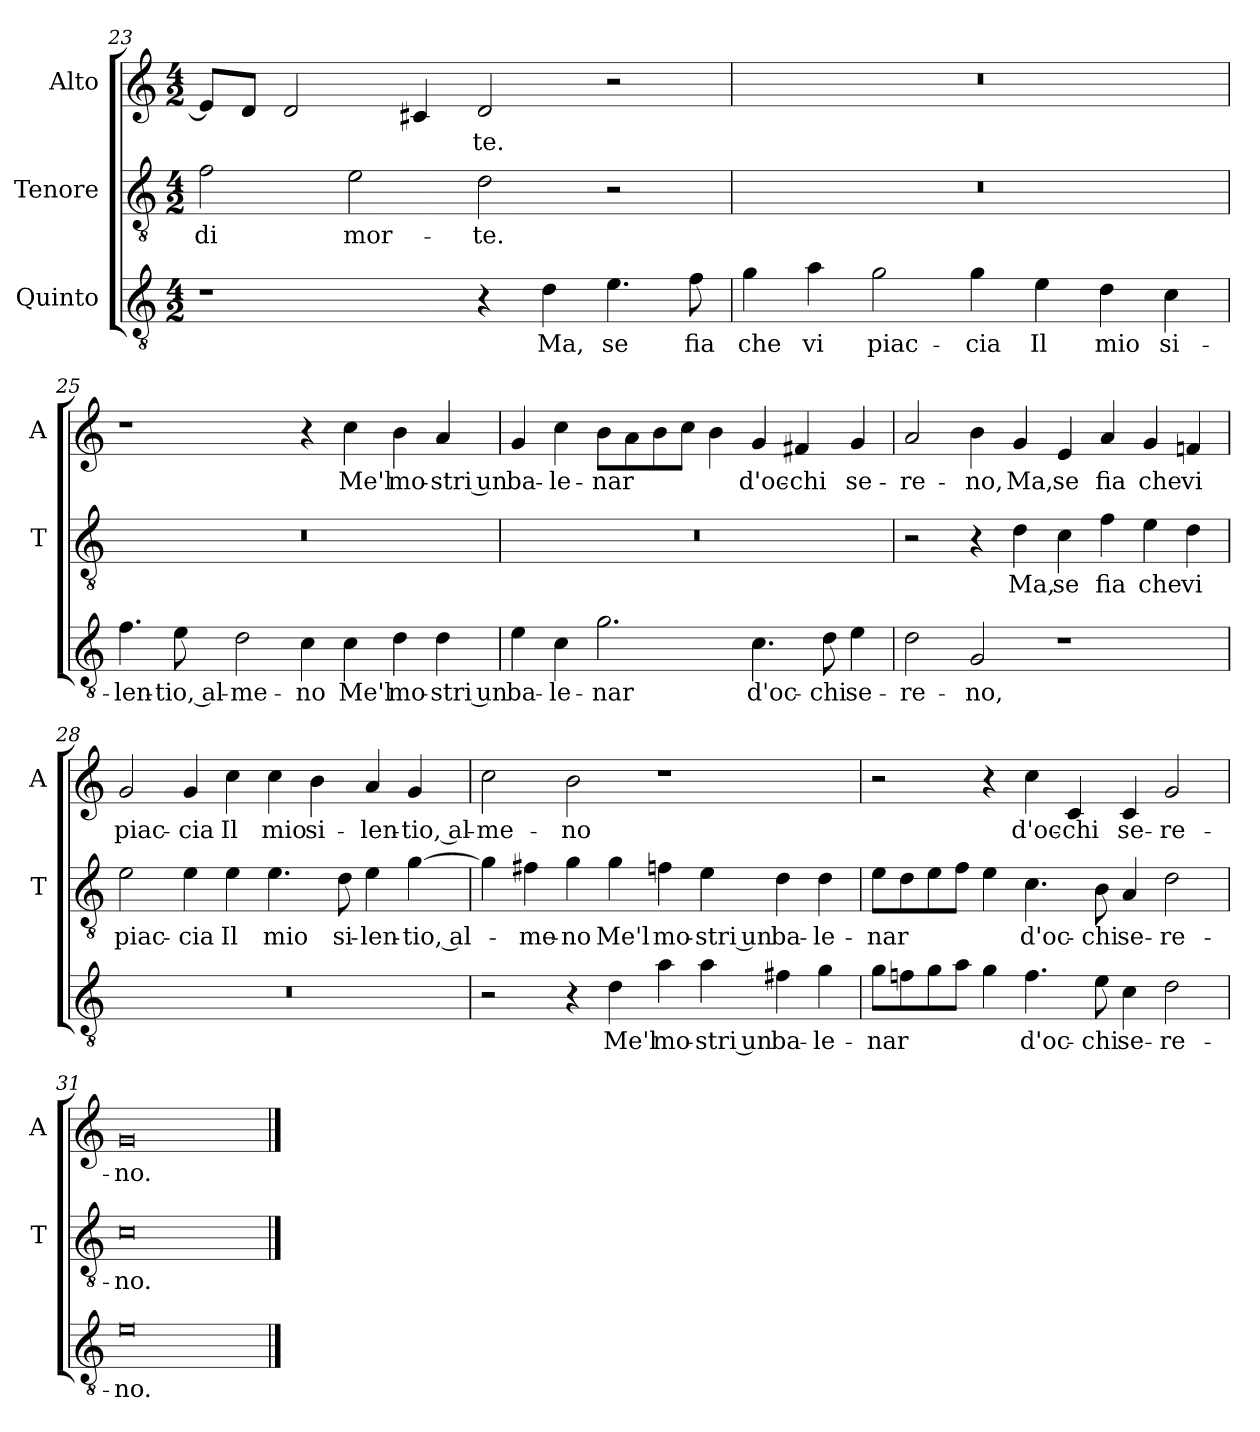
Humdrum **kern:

**kern	**text	**kern	**text	**kern	**text
*part3	*part3	*part2	*part2	*part1	*part1
*staff3	*staff3	*staff2	*staff2	*staff1	*staff1
*I"Quinto	*	*I"Tenore	*	*I"Alto	*
*	*	*I'T	*	*I'A	*
*clefGv2	*	*clefGv2	*	*clefG2	*
*k[]	*	*k[]	*	*k[]	*
*C:	*	*C:	*	*C:	*
*M4/2	*	*M4/2	*	*M4/2	*
=23	=23	=23	=23	=23	=23
1r	.	2f	di	8eL]	.
.	.	.	.	8dJ	.
.	.	.	.	2d	.
.	.	2e	mor-	.	.
.	.	.	.	4c#X	.
4r	.	2d	-te.	2d	-te.
4d	Ma,	.	.	.	.
4.e	se	2r	.	2r	.
8f	fia	.	.	.	.
=24	=24	=24	=24	=24	=24
4g	che	0r	.	0r	.
4a	vi	.	.	.	.
2g	piac-	.	.	.	.
4g	-cia	.	.	.	.
4e	Il	.	.	.	.
4d	mio	.	.	.	.
4c	si-	.	.	.	.
=25	=25	=25	=25	=25	=25
4.f	-len-	0r	.	1r	.
8e	-tio, al-	.	.	.	.
2d	-me-	.	.	.	.
4c	-no	.	.	4r	.
4c	Me'l	.	.	4cc	Me'l
4d	mo-	.	.	4b	mo-
4d	-stri un	.	.	4a	-stri un
=26	=26	=26	=26	=26	=26
4e	ba-	0r	.	4g	ba-
4c	-le-	.	.	4cc	-le-
2.g	-nar	.	.	8bL	-nar
.	.	.	.	8a	.
.	.	.	.	8b	.
.	.	.	.	8ccJ	.
.	.	.	.	4b	.
4.c	d'oc-	.	.	4g	d'oc-
.	.	.	.	4f#X	-chi
8d	-chi	.	.	.	.
4e	se-	.	.	4g	se-
=27	=27	=27	=27	=27	=27
2d	-re-	2r	.	2a	-re-
2G	-no,	4r	.	4b	-no,
.	.	4d	Ma,	4g	Ma,
1r	.	4c	se	4e	se
.	.	4f	fia	4a	fia
.	.	4e	che	4g	che
.	.	4d	vi	4fn	vi
=28	=28	=28	=28	=28	=28
0r	.	2e	piac-	2g	piac-
.	.	4e	-cia	4g	-cia
.	.	4e	Il	4cc	Il
.	.	4.e	mio	4cc	mio
.	.	.	.	4b	si-
.	.	8d	si-	.	.
.	.	4e	-len-	4a	-len-
.	.	[4g	-tio, al-	4g	-tio, al-
=29	=29	=29	=29	=29	=29
2r	.	4g]	.	2cc	-me-
.	.	4f#X	-me-	.	.
4r	.	4g	-no	2b	-no
4d	Me'l	4g	Me'l	.	.
4a	mo-	4fn	mo-	1r	.
4a	-stri un	4e	-stri un	.	.
4f#X	ba-	4d	ba-	.	.
4g	-le-	4d	-le-	.	.
=30	=30	=30	=30	=30	=30
8gL	-nar	8eL	-nar	2r	.
8fn	.	8d	.	.	.
8g	.	8e	.	.	.
8aJ	.	8fJ	.	.	.
4g	.	4e	.	4r	.
4.f	d'oc-	4.c	d'oc-	4cc	d'oc-
.	.	.	.	4c	-chi
8e	-chi	8B	-chi	.	.
4c	se-	4A	se-	4c	se-
2d	-re-	2d	-re-	2g	-re-
=31	=31	=31	=31	=31	=31
0e	-no.	0c	-no.	0g	-no.
==	==	==	==	==	==
*-	*-	*-	*-	*-	*-
